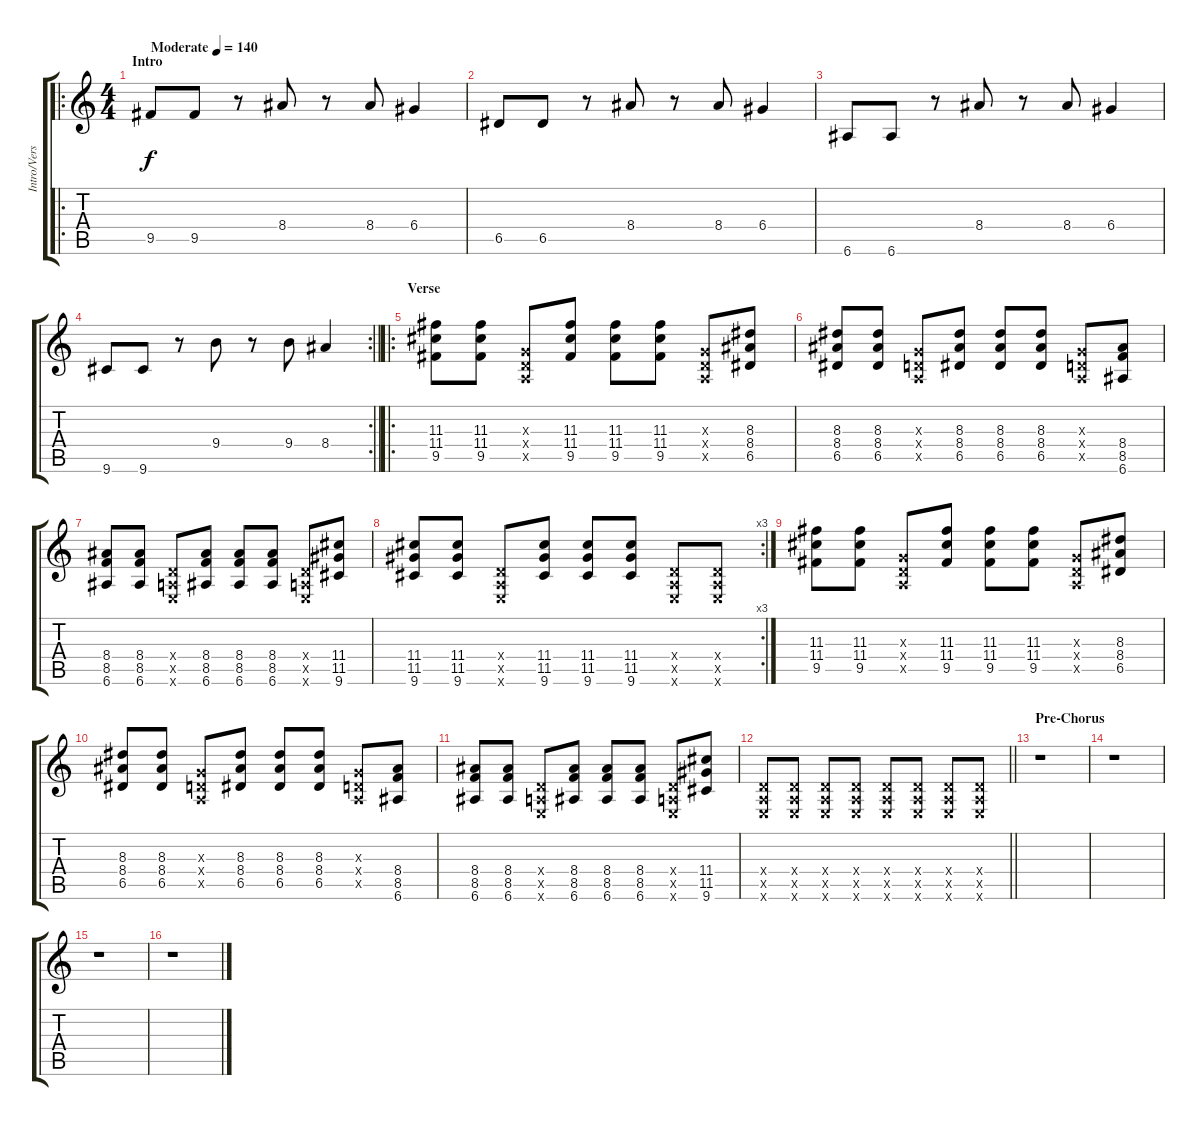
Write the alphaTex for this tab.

\track ("Intro/Verse/Bridge Guitar" "Intro/Vers") {instrument acousticguitarsteel}
\staff {score tabs}
\tuning (E4 B3 G3 D3 A2 E2) {hide}
\ro
\ts (4 4)
\section ("" "Intro")
\tempo (140 "Moderate")
\clef g2
\ks c
9.5.8{dy f instrument acousticguitarsteel} 9.5.8 r.8 8.4.8 r.8 8.4.8 6.4.4 |
6.5.8 6.5.8 r.8 8.4.8 r.8 8.4.8 6.4.4 |
6.6.8 6.6.8 r.8 8.4.8 r.8 8.4.8 6.4.4 |
\rc 2
\barLineRight lightlight
9.6.8 9.6.8 r.8 9.4.8 r.8 9.4.8 8.4.4 |
\ro
\section ("" "Verse")
(11.3 11.4 9.5).8 (11.3 11.4 9.5).8 (0.3{x} 0.4{x} 0.5{x}).8 (11.3 11.4 9.5).8 (11.3 11.4 9.5).8 (11.3 11.4 9.5).8 (0.3{x} 0.4{x} 0.5{x}).8 (8.3 8.4 6.5).8 |
(8.3 8.4 6.5).8 (8.3 8.4 6.5).8 (0.3{x} 0.4{x} 0.5{x}).8 (8.3 8.4 6.5).8 (8.3 8.4 6.5).8 (8.3 8.4 6.5).8 (0.3{x} 0.4{x} 0.5{x}).8 (8.4 8.5 6.6).8 |
(8.4 8.5 6.6).8 (8.4 8.5 6.6).8 (0.4{x} 0.5{x} 0.6{x}).8 (8.4 8.5 6.6).8 (8.4 8.5 6.6).8 (8.4 8.5 6.6).8 (0.4{x} 0.5{x} 0.6{x}).8 (11.4 11.5 9.6).8 |
\rc 3
(11.4 11.5 9.6).8 (11.4 11.5 9.6).8 (0.4{x} 0.5{x} 0.6{x}).8 (11.4 11.5 9.6).8 (11.4 11.5 9.6).8 (11.4 11.5 9.6).8 (0.4{x} 0.5{x} 0.6{x}).8 (0.4{x} 0.5{x} 0.6{x}).8 |
(11.3 11.4 9.5).8 (11.3 11.4 9.5).8 (0.3{x} 0.4{x} 0.5{x}).8 (11.3 11.4 9.5).8 (11.3 11.4 9.5).8 (11.3 11.4 9.5).8 (0.3{x} 0.4{x} 0.5{x}).8 (8.3 8.4 6.5).8 |
(8.3 8.4 6.5).8 (8.3 8.4 6.5).8 (0.3{x} 0.4{x} 0.5{x}).8 (8.3 8.4 6.5).8 (8.3 8.4 6.5).8 (8.3 8.4 6.5).8 (0.3{x} 0.4{x} 0.5{x}).8 (8.4 8.5 6.6).8 |
(8.4 8.5 6.6).8 (8.4 8.5 6.6).8 (0.4{x} 0.5{x} 0.6{x}).8 (8.4 8.5 6.6).8 (8.4 8.5 6.6).8 (8.4 8.5 6.6).8 (0.4{x} 0.5{x} 0.6{x}).8 (11.4 11.5 9.6).8 |
\barLineRight lightlight
(0.4{x} 0.5{x} 0.6{x}).8 (0.4{x} 0.5{x} 0.6{x}).8 (0.4{x} 0.5{x} 0.6{x}).8 (0.4{x} 0.5{x} 0.6{x}).8 (0.4{x} 0.5{x} 0.6{x}).8 (0.4{x} 0.5{x} 0.6{x}).8 (0.4{x} 0.5{x} 0.6{x}).8 (0.4{x} 0.5{x} 0.6{x}).8 |
\section ("" "Pre-Chorus")
r.1 |
r.1 |
r.1 |
r.1
